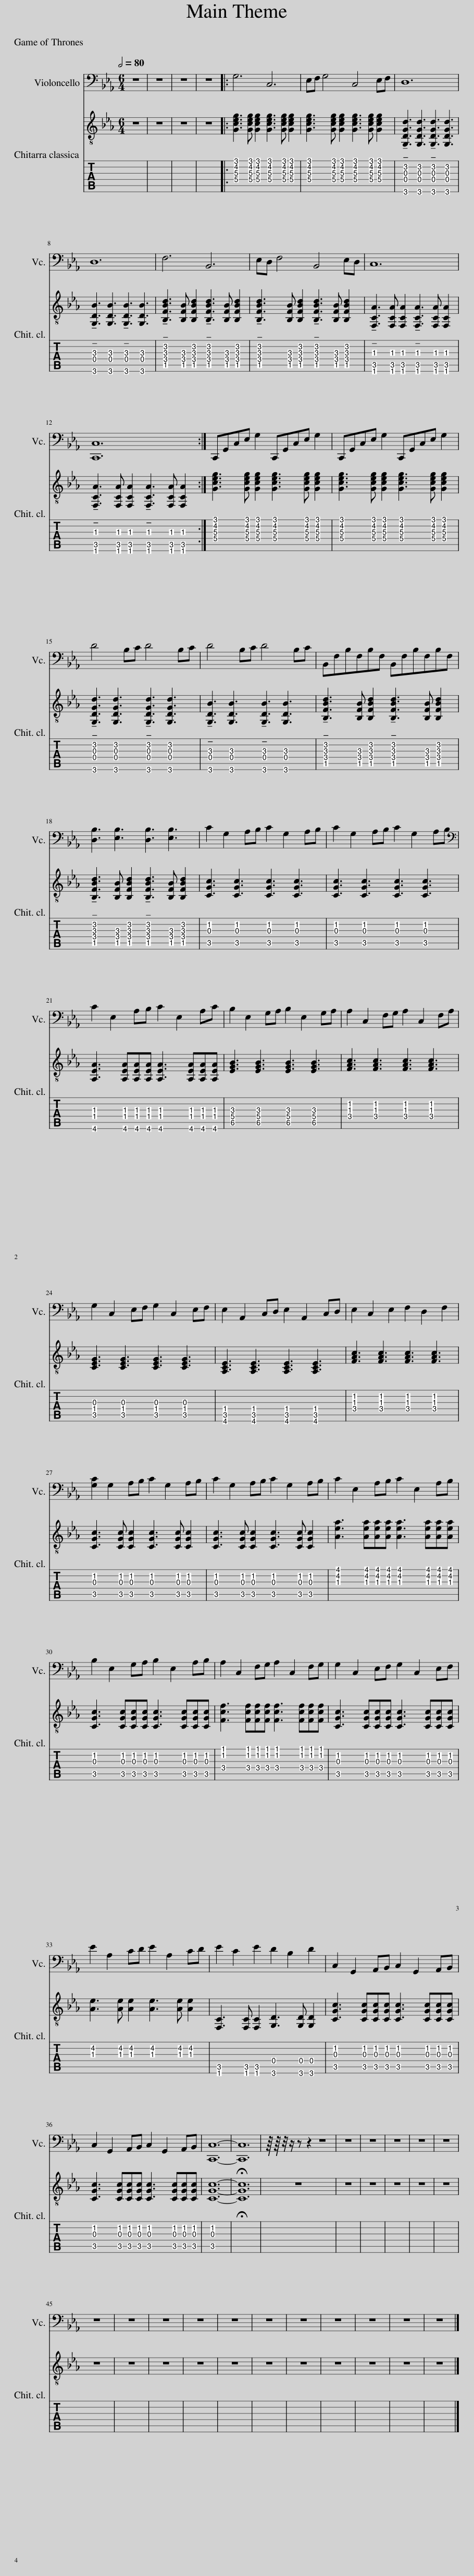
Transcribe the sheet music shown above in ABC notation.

X:1
%%score 1 { 2 | 3 }
L:1/8
Q:1/2=80
M:6/4
I:linebreak $
K:Eb
V:1 bass
V:2 treble-8
V:3 tab stafflines=6 strings="E2,A2,D3,G3,B3,E4 nostems "
V:1
 z12 | z12 | z12 | z12 |: G,6 C,6 | %5
 E,F, G,4 C,4 E,F, | D,12 |$ D,12 | F,6 B,,6 | E,D, F,4 B,,4 E,D, | %10
 C,12 |$ [C,,C,]12 :| C,,G,,C,E, G,2 C,,G,,C,E, G,2 | C,,G,,C,E, G,2 C,,G,,C,E, G,2 |$ D4 B,C D4 B,C | %15
 D4 B,C D4 B,C | B,,F,B,F,B,F, B,,F,B,F,B,F, |$ [D,B,]3 [E,B,]3 [D,B,]3 [E,B,]3 | C2 G,2 A,B, C2 G,2 A,B, | C2 G,2 A,B, C2 G,2 A,B, |$ %20
[K:bass] C2 E,2 A,B, C2 E,2 A,C | B,2 E,2 G,A, B,2 E,2 G,A, | A,2 C,2 F,G, A,2 C,2 F,A, |$ G,2 C,2 E,F, G,2 C,2 E,F, | E,2 A,,2 C,D, E,2 A,,2 C,D, | %25
 E,2 C,2 E,2 F,2 D,2 F,2 |$ [G,C]2 G,2 A,B, C2 G,2 A,B, | C2 G,2 A,B, C2 G,2 A,B, | C2 E,2 A,B, C2 E,2 A,B, |$ B,2 E,2 G,A, B,2 E,2 A,B, | %30
 A,2 C,2 F,G, A,2 C,2 F,G, | G,2 C,2 E,F, G,2 C,2 E,F, |$ E2 A,2 CD E2 A,2 CD | E2 C2 E2 D2 B,2 D2 | C,2 G,,2 A,,B,, C,2 G,,2 A,,B,, |$ %35
 C,2 G,,2 A,,B,, C,2 G,,2 A,,B,, | [C,,C,]12- | [C,,C,]12 | z/8 z/8 z/4 z/ z z2 z8 | z12 | %40
 z12 | z12 | z12 | z12 |$ z12 | %45
 z12 | z12 | z12 | z12 | z12 | %50
 z12 | z12 | z12 | z12 | z12 |] %55
V:2
 z12 | z12 | z12 | z12 |: [Gceg]3 [Gceg] [Gceg]2 [Gceg]3 [Gceg] [Gceg]2 | %5
 [Gceg]3 [Gceg] [Gceg]2 [Gceg]3 [Gceg] [Gceg]2 | !tenuto![G,DGd]3 [G,DGd]3 !tenuto![G,DGd]3 [G,DGd]3 |$ !tenuto![G,DB]3 [G,DB]3 !tenuto![G,DB]3 [G,DB]3 | !tenuto![B,FBd]3 [B,FB] [B,FBd]2 !tenuto![B,FBd]3 [B,FB] [B,FBd]2 | !tenuto![B,FBd]3 [B,FB] [B,FBd]2 !tenuto![B,FBd]3 [B,FB] [B,FBd]2 | %10
 !tenuto![F,CA]3 [F,CA] [F,CA]2 !tenuto![F,CA]3 [F,CA] [F,CA]2 |$ !tenuto![F,CA]3 [F,CA] [F,CA]2 !tenuto![F,CA]3 [F,CA] [F,CA]2 :| [Gceg]3 [Gceg] [Gceg]2 [Gceg]3 [Gceg] [Gceg]2 | [Gceg]3 [Gceg] [Gceg]2 [Gceg]3 [Gceg] [Gceg]2 |$ !tenuto![G,DGd]3 [G,DGd]3 !tenuto![G,DGd]3 [G,DGd]3 | %15
 !tenuto![G,DB]3 [G,DB]3 !tenuto![G,DB]3 [G,DB]3 | !tenuto![B,FBd]3 [B,FB] [B,FBd]2 !tenuto![B,FBd]3 [B,FB] [B,FBd]2 |$ !tenuto![B,FBd]3 [B,FB] [B,FBd]2 !tenuto![B,FBd]3 [B,FB] [B,FBd]2 | [CGc]3 [CGc]3 [CGc]3 [CGc]3 | [CGc]3 [CGc]3 [CGc]3 [CGc]3 |$ %20
 [A,EA]3 [A,EA][A,EA][A,EA] [A,EA]3 [A,EA][A,EA][A,EA] | [EGB]3 [EGB]3 [EGB]3 [EGB]3 | [FAc]3 [FAc]3 [FAc]3 [FAc]3 |$ [CEG]3 [CEG]3 [CEG]3 [CEG]3 | [A,CE]3 [A,CE]3 [A,CE]3 [A,CE]3 | %25
 [FAc]3 [FAc]3 [FAc]3 [FAc]3 |$ [CGc]3 [CGc] [CGc]2 [CGc]3 [CGc] [CGc]2 | [CGc]3 [CGc] [CGc]2 [CGc]3 [CGc] [CGc]2 | [Aea]3 [Aea][Aea][Aea] [Aea]3 [Aea][Aea][Aea] |$ [CGc]3 [CGc][CGc][CGc] [CGc]3 [CGc][CGc][CGc] | %30
 [Fcf]3 [Fcf][Fcf][Fcf] [Fcf]3 [Fcf][Fcf][Fcf] | [CGc]3 [CGc][CGc][CGc] [CGc]3 [CGc][CGc][CGc] |$ [Ae]3 [Ae] [Ae]2 [Ae]3 [Ae] [Ae]2 | [F,C]3 [F,C] [F,C]2 [G,D]3 [G,D] [G,D]2 | [CGc]3 [CGc][CGc][CGc] [CGc]3 [CGc][CGc][CGc] |$ %35
 [CGc]3 [CGc][CGc][CGc] [CGc]3 [CGc][CGc][CGc] | [CGc]12- | !fermata![CGc]12 | z12 | z12 | %40
 z12 | z12 | z12 | z12 |$ z12 | %45
 z12 | z12 | z12 | z12 | z12 | %50
 z12 | z12 | z12 | z12 | z12 |] %55
V:3
 x12 | x12 | x12 | x12 |: [!4!G,!3!C!2!E!1!G]3 [!4!G,!3!C!2!E!1!G] [!4!G,!3!C!2!E!1!G]2 [!4!G,!3!C!2!E!1!G]3 [!4!G,!3!C!2!E!1!G] [!4!G,!3!C!2!E!1!G]2 | %5
 [!4!G,!3!C!2!E!1!G]3 [!4!G,!3!C!2!E!1!G] [!4!G,!3!C!2!E!1!G]2 [!4!G,!3!C!2!E!1!G]3 [!4!G,!3!C!2!E!1!G] [!4!G,!3!C!2!E!1!G]2 | !tenuto![!6!G,,!4!D,!3!G,!2!D]3 [!6!G,,!4!D,!3!G,!2!D]3 !tenuto![!6!G,,!4!D,!3!G,!2!D]3 [!6!G,,!4!D,!3!G,!2!D]3 |$ !tenuto![!6!G,,!4!D,!3!B,]3 [!6!G,,!4!D,!3!B,]3 !tenuto![!6!G,,!4!D,!3!B,]3 [!6!G,,!4!D,!3!B,]3 | !tenuto![!5!B,,!4!F,!3!B,!2!D]3 [!5!B,,!4!F,!3!B,] [!5!B,,!4!F,!3!B,!2!D]2 !tenuto![!5!B,,!4!F,!3!B,!2!D]3 [!5!B,,!4!F,!3!B,] [!5!B,,!4!F,!3!B,!2!D]2 | !tenuto![!5!B,,!4!F,!3!B,!2!D]3 [!5!B,,!4!F,!3!B,] [!5!B,,!4!F,!3!B,!2!D]2 !tenuto![!5!B,,!4!F,!3!B,!2!D]3 [!5!B,,!4!F,!3!B,] [!5!B,,!4!F,!3!B,!2!D]2 | %10
 !tenuto![!6!F,,!5!C,!3!A,]3 [!6!F,,!5!C,!3!A,] [!6!F,,!5!C,!3!A,]2 !tenuto![!6!F,,!5!C,!3!A,]3 [!6!F,,!5!C,!3!A,] [!6!F,,!5!C,!3!A,]2 |$ !tenuto![!6!F,,!5!C,!3!A,]3 [!6!F,,!5!C,!3!A,] [!6!F,,!5!C,!3!A,]2 !tenuto![!6!F,,!5!C,!3!A,]3 [!6!F,,!5!C,!3!A,] [!6!F,,!5!C,!3!A,]2 :| [!4!G,!3!C!2!E!1!G]3 [!4!G,!3!C!2!E!1!G] [!4!G,!3!C!2!E!1!G]2 [!4!G,!3!C!2!E!1!G]3 [!4!G,!3!C!2!E!1!G] [!4!G,!3!C!2!E!1!G]2 | [!4!G,!3!C!2!E!1!G]3 [!4!G,!3!C!2!E!1!G] [!4!G,!3!C!2!E!1!G]2 [!4!G,!3!C!2!E!1!G]3 [!4!G,!3!C!2!E!1!G] [!4!G,!3!C!2!E!1!G]2 |$ !tenuto![!6!G,,!4!D,!3!G,!2!D]3 [!6!G,,!4!D,!3!G,!2!D]3 !tenuto![!6!G,,!4!D,!3!G,!2!D]3 [!6!G,,!4!D,!3!G,!2!D]3 | %15
 !tenuto![!6!G,,!4!D,!3!B,]3 [!6!G,,!4!D,!3!B,]3 !tenuto![!6!G,,!4!D,!3!B,]3 [!6!G,,!4!D,!3!B,]3 | !tenuto![!5!B,,!4!F,!3!B,!2!D]3 [!5!B,,!4!F,!3!B,] [!5!B,,!4!F,!3!B,!2!D]2 !tenuto![!5!B,,!4!F,!3!B,!2!D]3 [!5!B,,!4!F,!3!B,] [!5!B,,!4!F,!3!B,!2!D]2 |$ !tenuto![!5!B,,!4!F,!3!B,!2!D]3 [!5!B,,!4!F,!3!B,] [!5!B,,!4!F,!3!B,!2!D]2 !tenuto![!5!B,,!4!F,!3!B,!2!D]3 [!5!B,,!4!F,!3!B,] [!5!B,,!4!F,!3!B,!2!D]2 | [!5!C,!3!G,!2!C]3 [!5!C,!3!G,!2!C]3 [!5!C,!3!G,!2!C]3 [!5!C,!3!G,!2!C]3 | [!5!C,!3!G,!2!C]3 [!5!C,!3!G,!2!C]3 [!5!C,!3!G,!2!C]3 [!5!C,!3!G,!2!C]3 |$ %20
 [!6!A,,!4!E,!3!A,]3 [!6!A,,!4!E,!3!A,] [!6!A,,!4!E,!3!A,] [!6!A,,!4!E,!3!A,] [!6!A,,!4!E,!3!A,]3 [!6!A,,!4!E,!3!A,] [!6!A,,!4!E,!3!A,] [!6!A,,!4!E,!3!A,] | [!5!E,!4!G,!3!B,]3 [!5!E,!4!G,!3!B,]3 [!5!E,!4!G,!3!B,]3 [!5!E,!4!G,!3!B,]3 | [!4!F,!3!A,!2!C]3 [!4!F,!3!A,!2!C]3 [!4!F,!3!A,!2!C]3 [!4!F,!3!A,!2!C]3 |$ [!5!C,!4!E,!3!G,]3 [!5!C,!4!E,!3!G,]3 [!5!C,!4!E,!3!G,]3 [!5!C,!4!E,!3!G,]3 | [!6!A,,!5!C,!4!E,]3 [!6!A,,!5!C,!4!E,]3 [!6!A,,!5!C,!4!E,]3 [!6!A,,!5!C,!4!E,]3 | %25
 [!4!F,!3!A,!2!C]3 [!4!F,!3!A,!2!C]3 [!4!F,!3!A,!2!C]3 [!4!F,!3!A,!2!C]3 |$ [!5!C,!3!G,!2!C]3 [!5!C,!3!G,!2!C] [!5!C,!3!G,!2!C]2 [!5!C,!3!G,!2!C]3 [!5!C,!3!G,!2!C] [!5!C,!3!G,!2!C]2 | [!5!C,!3!G,!2!C]3 [!5!C,!3!G,!2!C] [!5!C,!3!G,!2!C]2 [!5!C,!3!G,!2!C]3 [!5!C,!3!G,!2!C] [!5!C,!3!G,!2!C]2 | [!3!A,!2!E!1!A]3 [!3!A,!2!E!1!A] [!3!A,!2!E!1!A] [!3!A,!2!E!1!A] [!3!A,!2!E!1!A]3 [!3!A,!2!E!1!A] [!3!A,!2!E!1!A] [!3!A,!2!E!1!A] |$ [!5!C,!3!G,!2!C]3 [!5!C,!3!G,!2!C] [!5!C,!3!G,!2!C] [!5!C,!3!G,!2!C] [!5!C,!3!G,!2!C]3 [!5!C,!3!G,!2!C] [!5!C,!3!G,!2!C] [!5!C,!3!G,!2!C] | %30
 [!4!F,!2!C!1!F]3 [!4!F,!2!C!1!F] [!4!F,!2!C!1!F] [!4!F,!2!C!1!F] [!4!F,!2!C!1!F]3 [!4!F,!2!C!1!F] [!4!F,!2!C!1!F] [!4!F,!2!C!1!F] | [!5!C,!3!G,!2!C]3 [!5!C,!3!G,!2!C] [!5!C,!3!G,!2!C] [!5!C,!3!G,!2!C] [!5!C,!3!G,!2!C]3 [!5!C,!3!G,!2!C] [!5!C,!3!G,!2!C] [!5!C,!3!G,!2!C] |$ [!3!A,!2!E]3 [!3!A,!2!E] [!3!A,!2!E]2 [!3!A,!2!E]3 [!3!A,!2!E] [!3!A,!2!E]2 | [!6!F,,!5!C,]3 [!6!F,,!5!C,] [!6!F,,!5!C,]2 [!6!G,,!4!D,]3 [!6!G,,!4!D,] [!6!G,,!4!D,]2 | [!5!C,!3!G,!2!C]3 [!5!C,!3!G,!2!C] [!5!C,!3!G,!2!C] [!5!C,!3!G,!2!C] [!5!C,!3!G,!2!C]3 [!5!C,!3!G,!2!C] [!5!C,!3!G,!2!C] [!5!C,!3!G,!2!C] |$ %35
 [!5!C,!3!G,!2!C]3 [!5!C,!3!G,!2!C] [!5!C,!3!G,!2!C] [!5!C,!3!G,!2!C] [!5!C,!3!G,!2!C]3 [!5!C,!3!G,!2!C] [!5!C,!3!G,!2!C] [!5!C,!3!G,!2!C] | [!5!C,!3!G,!2!C]12- | !fermata![!5!C,!3!G,!2!C]12 | x12 | x12 | %40
 x12 | x12 | x12 | x12 |$ x12 | %45
 x12 | x12 | x12 | x12 | x12 | %50
 x12 | x12 | x12 | x12 | x12 |] %55
